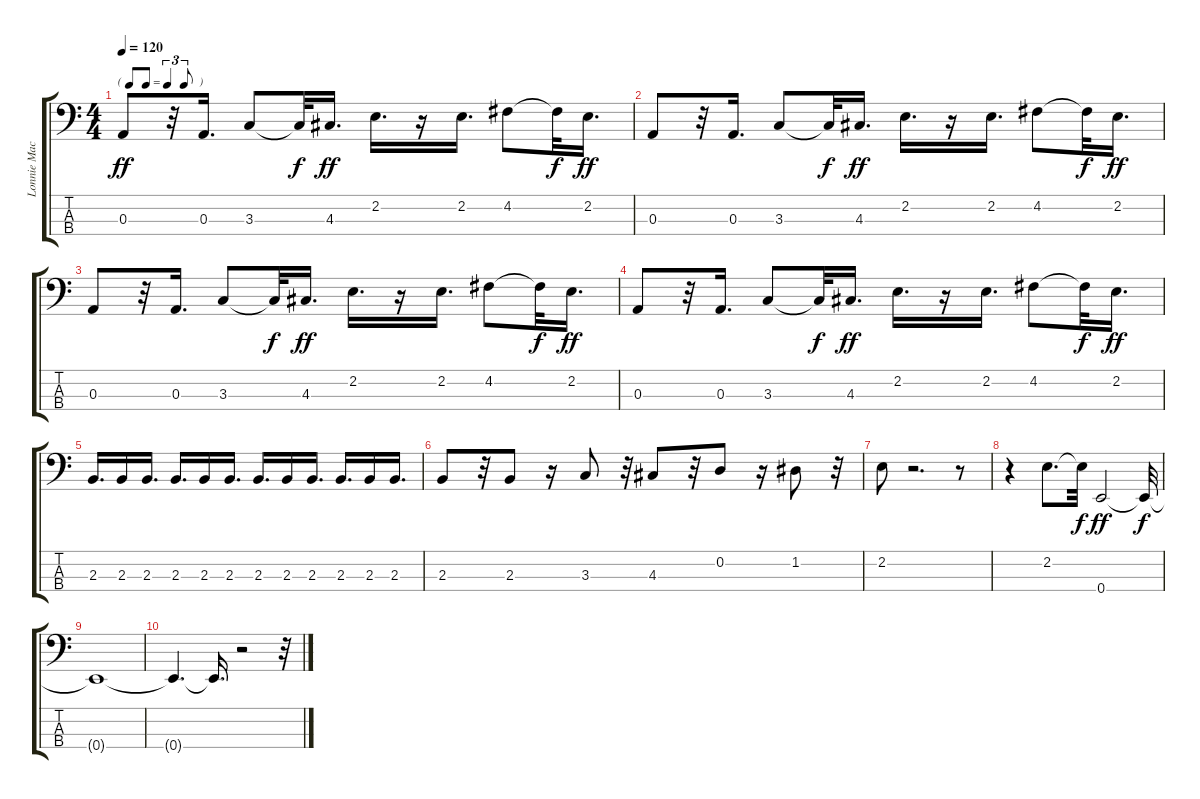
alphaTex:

\track ("Lonnie Mack" "Lonnie Mac") {instrument electricbassfinger}
\staff {score tabs}
\tuning (G2 D2 A1 E1) {hide}
\ts (4 4)
\tf triplet8th
\tempo 120
\clef f4
\ks c
0.3.8{dy ff} r.32 0.3.16{d} 3.3.8 3.3{t}.32{dy f} 4.3.16{d dy ff} 2.2.16{d} r.16 2.2.16{d} 4.2.8 4.2{t}.32{dy f} 2.2.16{d dy ff} |
0.3.8 r.32 0.3.16{d} 3.3.8 3.3{t}.32{dy f} 4.3.16{d dy ff} 2.2.16{d} r.16 2.2.16{d} 4.2.8 4.2{t}.32{dy f} 2.2.16{d dy ff} |
0.3.8 r.32 0.3.16{d} 3.3.8 3.3{t}.32{dy f} 4.3.16{d dy ff} 2.2.16{d} r.16 2.2.16{d} 4.2.8 4.2{t}.32{dy f} 2.2.16{d dy ff} |
0.3.8 r.32 0.3.16{d} 3.3.8 3.3{t}.32{dy f} 4.3.16{d dy ff} 2.2.16{d} r.16 2.2.16{d} 4.2.8 4.2{t}.32{dy f} 2.2.16{d dy ff} |
2.3.16{d} 2.3.16 2.3.16{d} 2.3.16{d} 2.3.16 2.3.16{d} 2.3.16{d} 2.3.16 2.3.16{d} 2.3.16{d} 2.3.16 2.3.16{d} |
2.3.8 r.32 2.3.8 r.16 3.3.8 r.32 4.3.8 r.32 0.2.8 r.16 1.2.8 r.32 |
2.2.8 r.2{d} r.8 |
r.4 2.2.8{d} 2.2{t}.32{dy f} 0.4.2{dy ff} 0.4{t}.32{dy f} |
0.4{t}.1 |
0.4{t}.4{d} 0.4{t}.16{d} r.2 r.32
